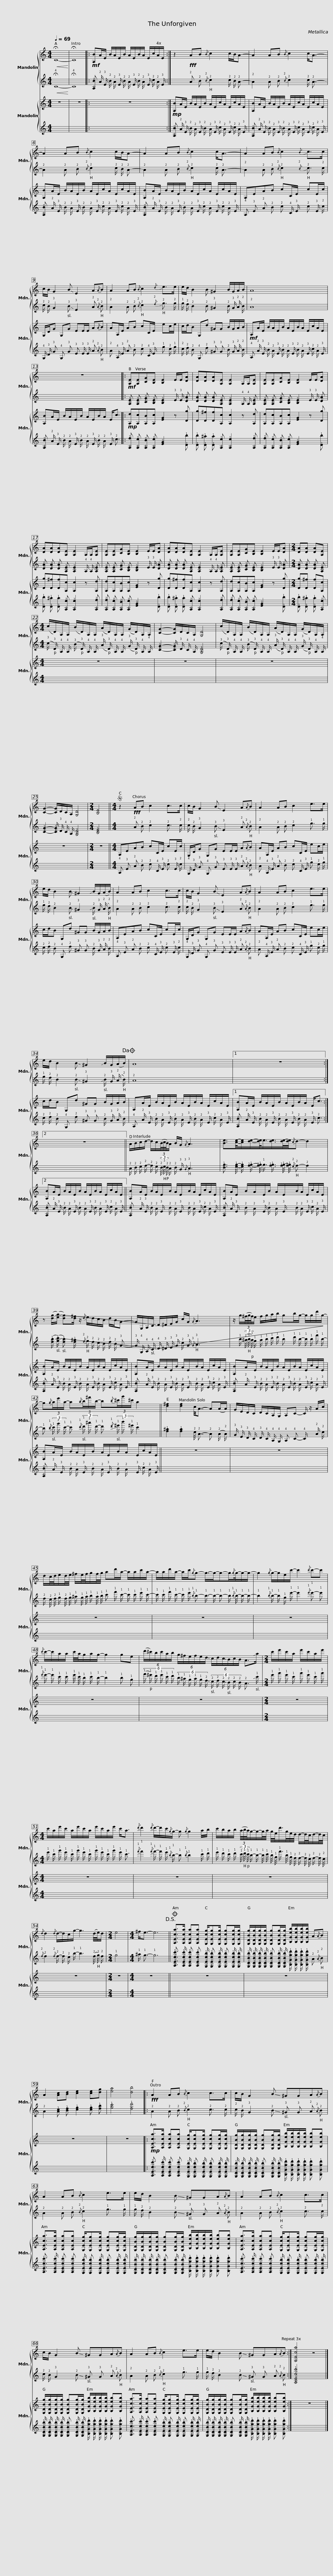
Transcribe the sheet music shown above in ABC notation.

X:1
%%score { 1 | 2 } { 3 | 4 }
L:1/8
Q:1/4=69
M:4/4
I:linebreak $
K:C
V:1 treble
V:2 tab stafflines=4 strings="G3,D4,A4,E5 nostems "
V:3 treble
V:4 tab stafflines=4 strings="G3,D4,A4,E5 nostems "
V:1
!<(! !fermata!C8-!<)! | !fermata!C8 |:!mf! [A,B]A/E/ B/A/E/B/ A/E/B/A/ E/c/A/E/ :| z2!fff! AB{/B} c2 c/B/A- |$ A2 AB{/B} c2 c<A- | %5
 A2 AB{/B} c2 c/B/A- |$ A2 AB{/B} c2 c<A- | A2 AB{/B} c2{/B} c>c | c/B/ G2 !-(!B !-)!E2 A{/A}B |$ A2 AB{/B} c2{/d} e>e | %10
 e/d/ B2 B ^G2 B/G/A/B/ | A8 |$ z8 |:!mf! [A,E][A,E][CG][B,E] [B,E]2 E/E/[DA] | [DA][DA][DA][A,E] [A,E]2 A,/A,/[A,E] | %15
 [A,E][A,E][CG][B,E] [B,E]2 E/E/[DA] |$ [DA][DA][DA][A,E] [A,E]2 A,/A,/[A,E] | [A,E][A,E][CG][B,E] [B,E]2 E/E/[DA] | [DA][DA][DA][A,E] [A,E]2 A,/A,/[A,E] | [A,E][A,E][CG][B,E] [B,E]2 E/E/[DA] |$ %20
[M:2/4] [DA][DA] [DA][A,E] |[M:4/4] (c/D/)A,/A,/ (B/D/)A,/A,/ (A/D/)A,/A,/ (G/D/)A,/A,/ | [CG]2- [CG]/D/C/A,/ [G,D]4 |$ (c/D/)A,/A,/ (B/D/)A,/A,/ (A/D/)A,/A,/ (G/D/)A,/A,/ | [CG]2- [CG]/D/C/A,/ [G,D]4 | %25
[M:2/4] [B,E]4 ||[M:4/4]S z2!fff! AB c2 c>c |$ c/B/ G2 !-(!B !-)!E2 A{/A}B | A2 AB c2 e>e | e/d/ B2 !-(!B !-)!^G2 !slide!B/G/(A/B/) |$ %30
 A2 AB c2 c>c | c/B/ G2 !-(!B !-)!E2 A{/A}B | A2 AB c2 e>e |$ e/d/ B2 !-(!B !-)!^G2 !slide!B/G/(A/B/)!dacoda! | A8 |1 %35
 z8 :|2$ z8 || A/B/c/d/- d/c/(3(B/4c/4B/4)A/ B/G/{/G} A3 |$ [Be]3/2[ce]/4-[ce]/[de]/-[de]/<e/[de]/>[de-]/[de]/4{/c}d- d2 | z (!-(![dg]/(!-(![ea]/) !-)![dg])[d^f]/ z/{/d} e/d/c/B/ d/B/G- |$ %40
 G/G,/A,/!-(!C/ !-)!D/^D/E/G/ c/G/{/G} A3 | z/ g/(3(^f/4g/4f/4)e/ f/g/a/b/ gb/g/- g/g/d'/g/- |$ g!-(!{/g}(3!-)!a/e'/a/- a!-(!{/a}(3!-)!b/^f'/b/- b!-(!{/b}(3!-)!^c'/g'/^c'/ a2 || [d^f]2 [df]2 c/4A7/4- A(A/A/) |$ G/E/D/C/ D/C/A,/G,/ A,C- C/ z/ A/c/ | %45
 d/c/4d/4e/d/4e/4 ^f/e/4f/4g/f/4g/4 ad'/a/- a/a/c'/a/- |$ a/a/d'/a/- a/c'/{/g}g- g3/4-g/-g-g/{/g}g/4-g/-g/- | g2{/g} g/-g/e/c'/- c'2{/c'} c'-c' |${/c'} c'/-c'/a/a/ c'/4a/4g/a/g/- g2 ge | (6:4:6(d'/^c'/)b/c'/a/b/ (6:4:6g/^f/e/f/e/!-(!d/ (6:4:6!-)!c/d/!-(!c/!-)!B/c/B/ A>!slide!a |$ %50
[M:2/4] c'/e'/c'/a/ e'/c'/a/e'/ |[M:4/4] c'/a/e'/c'/ a/e'/c'/a/ e'/c'/a/e'/ c'<a |${/d'} d'2{/d'} d'/-d'/c'/{/g}g/- g{/g} g2 a/b/ | c'/b/a/b/ (3(a/4b/4a/4)g/-g/-g/4a/4 g/4e/<d'/g/4e/4d/4 d/-d/4c/4d/-d/4c/4 |${/d} d2{/d} d/-d/c/g/- g3 (d/4e/4)d/ | %55
[M:2/4] e4 |[M:4/4] ^f<e- e6!D.S.! ||O [A,Eca]>[A,Eca] [A,Eca][A,Eca] [G,Ecg]/[G,Ecg][G,Ecg]/ [G,Ecg][G,Ecg]/[G,Ecg]/ |$ [G,DBg]/[G,DBg]/[G,DBg]/[G,DBg]/ [G,DBg][G,DBg]/[G,DBg]/ [B,Geb]/[B,Geb]/[B,Geb]/[B,Geb]/ A{/A}B | A2 [Ac][Bd] [ce]2 [ce][dg] | %60
 [ea]4 [db]4 |:!fff! A2 AB{/B} c2 c>c |$ c/B/ G2 !-(!B !-)!^GGA{/A}B | A2 AB{/B} c2 e>e |$ e/d/ B2 !-(!B !-)!^GGA{/A}B | %65
 A2 AB{/B} c2 c>c |$ c/B/ G2 !-(!B !-)!^GGA{/A}B | A2 AB{/B} c2 e>e |$ e/d/ B2 !-(!B !-)!^GGA{/A}B :| [A,Eca]4 z4 |] %70
V:2
!<(! !fermata!!4!C8-!<)! | !fermata!!4!C8 |: [!4!A,!2!B] !2!A/ !3!E/ !2!B/ !2!A/ !3!E/ !2!B/ !2!A/ !3!E/ !2!B/ !2!A/ !3!E/ !2!c/ !2!A/ !3!E/ :| x2 !2!A !2!B{/!2!B} !2!c2 !2!c/ !2!B/ !2!A- |$ !2!A2 !2!A !2!B{/!2!B} !2!c2 !2!c/ !2!A3/2- | %5
 !2!A2 !2!A !2!B{/!2!B} !2!c2 !2!c/ !2!B/ !2!A- |$ !2!A2 !2!A !2!B{/!2!B} !2!c2 !2!c/ !2!A3/2- | !2!A2 !2!A !2!B{/!2!B} !2!c2{/!2!B} !2!c3/2 !2!c/ | !2!c/ !2!B/ !3!G2 !-(!!3!B !-)!!3!E2 !2!A{/!2!A} !2!B |$ !2!A2 !2!A !2!B{/!2!B} !2!c2{/!2!d} !2!e3/2 !2!e/ | %10
 !1!e/ !2!d/ !2!B2 !2!B !3!^G2 !2!B/ !3!G/ !2!A/ !2!B/ | !2!A8 |$ x8 |: [!4!A,!3!E] [!4!A,!3!E] [!4!C!3!G] [!4!B,!3!E] [!4!B,!3!E]2 !3!E/ !3!E/ [!3!D!2!A] | [!3!D!2!A] [!3!D!2!A] [!3!D!2!A] [!4!A,!3!E] [!4!A,!3!E]2 !4!A,/ !4!A,/ [!4!A,!3!E] | %15
 [!4!A,!3!E] [!4!A,!3!E] [!4!C!3!G] [!4!B,!3!E] [!4!B,!3!E]2 !3!E/ !3!E/ [!3!D!2!A] |$ [!3!D!2!A] [!3!D!2!A] [!3!D!2!A] [!4!A,!3!E] [!4!A,!3!E]2 !4!A,/ !4!A,/ [!4!A,!3!E] | [!4!A,!3!E] [!4!A,!3!E] [!4!C!3!G] [!4!B,!3!E] [!4!B,!3!E]2 !3!E/ !3!E/ [!3!D!2!A] | [!3!D!2!A] [!3!D!2!A] [!3!D!2!A] [!4!A,!3!E] [!4!A,!3!E]2 !4!A,/ !4!A,/ [!4!A,!3!E] | [!4!A,!3!E] [!4!A,!3!E] [!4!C!3!G] [!4!B,!3!E] [!4!B,!3!E]2 !3!E/ !3!E/ [!3!D!2!A] |$ %20
[M:2/4] [!3!D!2!A] [!3!D!2!A] [!3!D!2!A] [!4!A,!3!E] |[M:4/4] (!3!c/ !3!D/) !4!A,/ !4!A,/ (!3!B/ !3!D/) !4!A,/ !4!A,/ (!3!A/ !3!D/) !4!A,/ !4!A,/ (!3!G/ !3!D/) !4!A,/ !4!A,/ | [!4!C!3!G]2- [!4!C!3!G]/ !3!D/ !4!C/ !4!A,/ [!4!G,!3!D]4 |$ (!3!c/ !3!D/) !4!A,/ !4!A,/ (!3!B/ !3!D/) !4!A,/ !4!A,/ (!3!A/ !3!D/) !4!A,/ !4!A,/ (!3!G/ !3!D/) !4!A,/ !4!A,/ | [!4!C!3!G]2- [!4!C!3!G]/ !3!D/ !4!C/ !4!A,/ [!4!G,!3!D]4 | %25
[M:2/4] [!4!B,!3!E]4 ||[M:4/4] x2 !2!A !2!B !2!c2 !2!c3/2 !2!c/ |$ !2!c/ !2!B/ !3!G2 !-(!!3!B !-)!!3!E2 !2!A{/!2!A} !2!B | !2!A2 !2!A !2!B !2!c2 !1!e3/2 !1!e/ | !1!e/ !2!d/ !2!B2 !-(!!2!B !-)!!3!^G2 !slide!!2!B/ !3!G/ (!2!A/ !2!B/) |$ %30
 !2!A2 !2!A !2!B !2!c2 !2!c3/2 !2!c/ | !2!c/ !2!B/ !3!G2 !-(!!3!B !-)!!3!E2 !2!A{/!2!A} !2!B | !2!A2 !2!A !2!B !2!c2 !1!e3/2 !1!e/ |$ !1!e/ !2!d/ !2!B2 !-(!!2!B !-)!!3!^G2 !slide!!2!B/ !3!G/ (!2!A/ !2!B/) | !2!A8 |1 %35
 x8 :|2$ x8 || !2!A/ !2!B/ !2!c/ !2!d/- !2!d/ !2!c/ (3(!2!B/4 !2!c/4 !2!B/4) !2!A/ !2!B/ !3!G/{/!3!G} !3!A3 |$ [!2!B!1!e]3/2 [!2!c!1!e]/4- [!2!c!1!e]/ [!2!d!1!e]/- [!2!d!1!e]/4 !1!e3/4 [!2!d!1!e]3/4 [!2!d!1!e-]/4 [!2!d!1!e]/4{/!2!c} !2!d- !2!d2 | x (!-(![!2!d!1!g]/ (!-(![!2!e!1!a]/) !-)![!2!d!1!g]) [!2!d!1!^f]/ x/{/!2!d} !2!e/ !2!d/ !2!c/ !2!B/ !2!d/ !2!B/ !3!G- |$ %40
 !3!G/ !4!G,/ !4!A,/ !-(!!4!C/ !-)!!4!D/ !3!^D/ !3!E/ !3!G/ !2!c/ !3!G/{/!3!G} !3!A3 | x/ !1!g/ (3(!1!^f/4 !1!g/4 !1!f/4) !1!e/ !1!f/ !1!g/ !1!a/ !1!b/ !1!g !1!b/ !1!g/- !1!g/ !1!g/ !1!d'/ !1!g/- |$ !1!g!-(!{/!1!g} (3!-)!!1!a/ !1!e'/ !1!a/- !1!a!-(!{/!1!a} (3!-)!!1!b/ !1!^f'/ !1!b/- !1!b!-(!{/!1!b} (3!-)!!1!^c'/ !1!g'/ !1!^c'/ !1!a2 || [!2!d!1!^f]2 [!2!d!1!f]2 !2!c/4 !2!A7/4- !2!A (!2!A/ !2!A/) |$ !3!G/ !3!E/ !3!D/ !4!C/ !3!D/ !4!C/ !4!A,/ !4!G,/ !4!A, !4!C- !4!C/ x/ !2!A/ !2!c/ | %45
 !2!d/ !2!c/4 !2!d/4 !1!e/ !2!d/4 !1!e/4 !1!^f/ !1!e/4 !1!f/4 !1!g/ !1!f/4 !1!g/4 !1!a !1!d'/ !1!a/- !1!a/ !1!a/ !1!c'/ !1!a/- |$ !1!a/ !1!a/ !1!d'/ !1!a/- !1!a/ !1!c'/{/!1!g} !1!g- !1!g3/4- !1!g/- !1!g- !1!g/{/!1!g} !1!g/4- !1!g/- !1!g/- | !1!g2{/!1!g} !1!g/- !1!g/ !1!e/ !1!c'/- !1!c'2{/!1!c'} !1!c'- !1!c' |${/!1!c'} !1!c'/- !1!c'/ !1!a/ !1!a/ !1!c'/4 !1!a/4 !1!g/ !1!a/ !1!g/- !1!g2 !1!g !1!e | (6:4:6(!1!d'/ !1!^c'/) !1!b/ !1!c'/ !1!a/ !1!b/ (6:4:6!1!g/ !1!^f/ !1!e/ !1!f/ !1!e/ !-(!!2!d/ (6:4:6!-)!!2!c/ !2!d/ !-(!!2!c/ !-)!!2!B/ !2!c/ !2!B/ !2!A3/2 !slide!!1!a/ |$ %50
[M:2/4] !1!c'/ !1!e'/ !1!c'/ !1!a/ !1!e'/ !1!c'/ !1!a/ !1!e'/ |[M:4/4] !1!c'/ !1!a/ !1!e'/ !1!c'/ !1!a/ !1!e'/ !1!c'/ !1!a/ !1!e'/ !1!c'/ !1!a/ !1!e'/ !1!c'/ !1!a3/2 |${/!1!d'} !1!d'2{/!1!d'} !1!d'/- !1!d'/ !1!c'/{/!1!g} !1!g/- !1!g{/!1!g} !1!g2 !1!a/ !1!b/ | !1!c'/ !1!b/ !1!a/ !1!b/ (3(!1!a/4 !1!b/4 !1!a/4) !1!g/- !1!g/- !1!g/4 !1!a/4 !1!g/4 !1!e/4 !1!d'3/4 !1!g/4 !1!e/4 !2!d/4 !2!d/- !2!d/4 !2!c/4 !2!d/- !2!d/4 !2!c/4 |${/!2!d} !2!d2{/!2!d} !2!d/- !2!d/ !2!c/ !1!g/- !1!g3 (!2!d/4 !2!e/4) !2!d/ | %55
[M:2/4] !1!e4 |[M:4/4] !1!^f/ !1!e3/2- !1!e6 || [!4!A,!3!E!2!c!1!a]3/2 [!4!A,!3!E!2!c!1!a]/ [!4!A,!3!E!2!c!1!a] [!4!A,!3!E!2!c!1!a] [!4!G,!3!E!2!c!1!g]/ [!4!G,!3!E!2!c!1!g] [!4!G,!3!E!2!c!1!g]/ [!4!G,!3!E!2!c!1!g] [!4!G,!3!E!2!c!1!g]/ [!4!G,!3!E!2!c!1!g]/ |$ [!4!G,!3!D!2!B!1!g]/ [!4!G,!3!D!2!B!1!g]/ [!4!G,!3!D!2!B!1!g]/ [!4!G,!3!D!2!B!1!g]/ [!4!G,!3!D!2!B!1!g] [!4!G,!3!D!2!B!1!g]/ [!4!G,!3!D!2!B!1!g]/ [!4!B,!3!G!2!e!1!b]/ [!4!B,!3!G!2!e!1!b]/ [!4!B,!3!G!2!e!1!b]/ [!4!B,!3!G!2!e!1!b]/ !2!A{/!2!A} !2!B | !2!A2 [!3!A!2!c] [!3!B!2!d] [!2!c!1!e]2 [!2!c!1!e] [!2!d!1!g] | %60
 [!2!e!1!a]4 [!2!d!1!b]4 |: !2!A2 !2!A !2!B{/!2!B} !2!c2 !2!c3/2 !2!c/ |$ !2!c/ !2!B/ !3!G2 !-(!!2!B !-)!!3!^G !3!G !2!A{/!2!A} !2!B | !2!A2 !2!A !2!B{/!2!B} !2!c2 !1!e3/2 !1!e/ |$ !1!e/ !2!d/ !2!B2 !-(!!2!B !-)!!3!^G !3!G !2!A{/!2!A} !2!B | %65
 !2!A2 !2!A !2!B{/!2!B} !2!c2 !2!c3/2 !2!c/ |$ !2!c/ !2!B/ !3!G2 !-(!!2!B !-)!!3!^G !3!G !2!A{/!2!A} !2!B | !2!A2 !2!A !2!B{/!2!B} !2!c2 !1!e3/2 !1!e/ |$ !1!e/ !2!d/ !2!B2 !-(!!2!B !-)!!3!^G !3!G !2!A{/!2!A} !2!B :| [!4!A,!3!E!2!c!1!a]4 x4 |] %70
V:3
 z8 | z8 |: z8 :|!mp! [A,B]A/E/ B/A/E/B/ A/E/c/A/ E/c/A/E/ |$ [A,B]A/E/ B/A/E/B/ A/E/c/A/ E/c/A/E/ | %5
 [A,B]A/E/ B/A/E/B/ A/E/c/A/ E/c/A/E/ |$ [A,B]A/E/ B/A/E/B/ A/E/c/A/ E/c/A/E/ | A,EAB cC/E/ cE/c/ | G,/D/G G,G EE/E/ A{/A}B |$ AA,/E/ AB cC/E/ ec/e/ | %10
 c/d/B G,d ^GG B/G/A/B/ |!mf! A,A/E/ B/A/E/B/ A/E/B/A/ E/c/A/E/ |$ [A,B]A/E/ B/A/E/B/ A/E/B/A/ E<c |:!mp! [A,d][A,c][A,B][A,c] [EG]2 z [Dg] | [Dg][D^f][Df][A,c] [A,c]2 z [A,d] | %15
 [A,d][A,c][A,B][A,c] [EG]2 z [Dg] |$ [Dg][D^f][Df][A,c] [A,c]2 z [A,d] | [A,d][A,c][A,B][A,c] [EG]2 z [Dg] | [Dg][D^f][Df][A,c] [A,c]2 z [A,d] | [A,d][A,c][A,B][A,c] [EG]2 z [Dg] |$ %20
[M:2/4] [Dg][D^f] [Df][A,c] |[M:4/4] z8 | z8 |$ z8 | z8 | %25
[M:2/4] z4 ||[M:4/4] A,EAB cC/E/ cE/c/ |$ G,/D/G G,G EE/E/ A{/A}B | AA,/E/ AB cC/E/ ec/e/ | c/d/B G,d ^GG B/G/A/B/ |$ %30
 A,EAB cC/E/ cE/c/ | G,/D/G G,G EE/E/ A{/A}B | AA,/E/ AB cC/E/ ec/e/ |$ c/d/B G,d ^GG B/G/A/B/ | A,A/E/ B/A/E/B/ A/E/B/A/ E/c/A/E/ |1 %35
 [A,B]A/E/ B/A/E/B/ A/E/B/A/ E<c :|2$ [A,B]A/E/ B/A/E/B/ A/E/B/A/ E/c/A/E/ || [A,B]A/E/ B/A/E/B/ A/E/B/A/ E/c/A/E/ |$ [A,B]A/E/ B/A/E/B/ A/E/B/A/ E/c/A/E/ | [A,B]A/E/ B/A/E/B/ A/E/B/A/ E/c/A/E/ |$ %40
 [A,B]A/E/ B/A/E/B/ A/E/B/A/ E/c/A/E/ | [A,B]A/E/ B/A/E/B/ A/E/B/A/ E/c/A/E/ |$ [A,B]A/E/ B/A/E/B/ A/E/B/A/ E/c/A/E/ || z8 |$ z8 | %45
 z8 |$ z8 | z8 |$ z8 | z8 |$ %50
[M:2/4] z4 |[M:4/4] z8 |$ z8 | z8 |$ z8 | %55
[M:2/4] z4 |[M:4/4] z8 || z8 |$ z8 | z8 | %60
 z8 |:!mp! [A,Eca]>[A,Eca] [A,Eca][A,Eca] [G,Ecg]/[G,Ecg][G,Ecg]/ [G,Ecg][G,Ecg]/[G,Ecg]/ |$ [G,DBg]/[G,DBg]/[G,DBg]/[G,DBg]/ [G,DBg][G,DBg]/[G,DBg]/ [B,Geb]/[B,Geb]/[B,Geb]/[B,Geb]/ [B,Geb][B,Geb] | [A,Eca]>[A,Eca] [A,Eca][A,Eca] [G,Ecg]/[G,Ecg][G,Ecg]/ [G,Ecg][G,Ecg]/[G,Ecg]/ |$ [G,DBg]/[G,DBg]/[G,DBg]/[G,DBg]/ [G,DBg][G,DBg]/[G,DBg]/ [B,Geb]/[B,Geb]/[B,Geb]/[B,Geb]/ [B,Geb][B,Geb] | %65
 [A,Eca]>[A,Eca] [A,Eca][A,Eca] [G,Ecg]/[G,Ecg][G,Ecg]/ [G,Ecg][G,Ecg]/[G,Ecg]/ |$ [G,DBg]/[G,DBg]/[G,DBg]/[G,DBg]/ [G,DBg][G,DBg]/[G,DBg]/ [B,Geb]/[B,Geb]/[B,Geb]/[B,Geb]/ [B,Geb][B,Geb] | [A,Eca]>[A,Eca] [A,Eca][A,Eca] [G,Ecg]/[G,Ecg][G,Ecg]/ [G,Ecg][G,Ecg]/[G,Ecg]/ |$ [G,DBg]/[G,DBg]/[G,DBg]/[G,DBg]/ [G,DBg][G,DBg]/[G,DBg]/ [B,Geb]/[B,Geb]/[B,Geb]/[B,Geb]/ [B,Geb][B,Geb] :| z8 |] %70
V:4
 x8 | x8 |: x8 :| [!4!A,!2!B] !2!A/ !3!E/ !2!B/ !2!A/ !3!E/ !2!B/ !2!A/ !3!E/ !2!c/ !2!A/ !3!E/ !2!c/ !2!A/ !3!E/ |$ [!4!A,!2!B] !2!A/ !3!E/ !2!B/ !2!A/ !3!E/ !2!B/ !2!A/ !3!E/ !2!c/ !2!A/ !3!E/ !2!c/ !2!A/ !3!E/ | %5
 [!4!A,!2!B] !2!A/ !3!E/ !2!B/ !2!A/ !3!E/ !2!B/ !2!A/ !3!E/ !2!c/ !2!A/ !3!E/ !2!c/ !2!A/ !3!E/ |$ [!4!A,!2!B] !2!A/ !3!E/ !2!B/ !2!A/ !3!E/ !2!B/ !2!A/ !3!E/ !2!c/ !2!A/ !3!E/ !2!c/ !2!A/ !3!E/ | !4!A, !3!E !2!A !2!B !2!c !4!C/ !3!E/ !2!c !3!E/ !2!c/ | !4!G,/ !3!D/ !3!G !4!G, !3!G !3!E !3!E/ !3!E/ !2!A{/!2!A} !2!B |$ !2!A !4!A,/ !3!E/ !2!A !2!B !2!c !4!C/ !3!E/ !1!e !2!c/ !1!e/ | %10
 !2!c/ !2!d/ !2!B !4!G, !2!d !3!^G !3!G !2!B/ !3!G/ !2!A/ !2!B/ | !4!A, !2!A/ !3!E/ !2!B/ !2!A/ !3!E/ !2!B/ !2!A/ !3!E/ !2!B/ !2!A/ !3!E/ !2!c/ !2!A/ !3!E/ |$ [!4!A,!2!B] !2!A/ !3!E/ !2!B/ !2!A/ !3!E/ !2!B/ !2!A/ !3!E/ !2!B/ !2!A/ !3!E/ !2!c3/2 |: [!4!A,!2!d] [!4!A,!2!c] [!4!A,!2!B] [!4!A,!2!c] [!4!E!3!G]2 x [!3!D!1!g] | [!3!D!1!g] [!3!D!1!^f] [!3!D!1!f] [!4!A,!2!c] [!4!A,!2!c]2 x [!4!A,!2!d] | %15
 [!4!A,!2!d] [!4!A,!2!c] [!4!A,!2!B] [!4!A,!2!c] [!4!E!3!G]2 x [!3!D!1!g] |$ [!3!D!1!g] [!3!D!1!^f] [!3!D!1!f] [!4!A,!2!c] [!4!A,!2!c]2 x [!4!A,!2!d] | [!4!A,!2!d] [!4!A,!2!c] [!4!A,!2!B] [!4!A,!2!c] [!4!E!3!G]2 x [!3!D!1!g] | [!3!D!1!g] [!3!D!1!^f] [!3!D!1!f] [!4!A,!2!c] [!4!A,!2!c]2 x [!4!A,!2!d] | [!4!A,!2!d] [!4!A,!2!c] [!4!A,!2!B] [!4!A,!2!c] [!4!E!3!G]2 x [!3!D!1!g] |$ %20
[M:2/4] [!3!D!1!g] [!3!D!1!^f] [!3!D!1!f] [!4!A,!2!c] |[M:4/4] x8 | x8 |$ x8 | x8 | %25
[M:2/4] x4 ||[M:4/4] !4!A, !3!E !2!A !2!B !2!c !4!C/ !3!E/ !2!c !3!E/ !2!c/ |$ !4!G,/ !3!D/ !3!G !4!G, !3!G !3!E !3!E/ !3!E/ !2!A{/!2!A} !2!B | !2!A !4!A,/ !3!E/ !2!A !2!B !2!c !4!C/ !3!E/ !1!e !2!c/ !1!e/ | !2!c/ !2!d/ !2!B !4!G, !2!d !3!^G !3!G !2!B/ !3!G/ !2!A/ !2!B/ |$ %30
 !4!A, !3!E !2!A !2!B !2!c !4!C/ !3!E/ !2!c !3!E/ !2!c/ | !4!G,/ !3!D/ !3!G !4!G, !3!G !3!E !3!E/ !3!E/ !2!A{/!2!A} !2!B | !2!A !4!A,/ !3!E/ !2!A !2!B !2!c !4!C/ !3!E/ !1!e !2!c/ !1!e/ |$ !2!c/ !2!d/ !2!B !4!G, !2!d !3!^G !3!G !2!B/ !3!G/ !2!A/ !2!B/ | !4!A, !2!A/ !3!E/ !2!B/ !2!A/ !3!E/ !2!B/ !2!A/ !3!E/ !2!B/ !2!A/ !3!E/ !2!c/ !2!A/ !3!E/ |1 %35
 [!4!A,!2!B] !2!A/ !3!E/ !2!B/ !2!A/ !3!E/ !2!B/ !2!A/ !3!E/ !2!B/ !2!A/ !3!E/ !2!c3/2 :|2$ [!4!A,!2!B] !2!A/ !3!E/ !2!B/ !2!A/ !3!E/ !2!B/ !2!A/ !3!E/ !2!B/ !2!A/ !3!E/ !2!c/ !2!A/ !3!E/ || [!4!A,!2!B] !2!A/ !3!E/ !2!B/ !2!A/ !3!E/ !2!B/ !2!A/ !3!E/ !2!B/ !2!A/ !3!E/ !2!c/ !2!A/ !3!E/ |$ [!4!A,!2!B] !2!A/ !3!E/ !2!B/ !2!A/ !3!E/ !2!B/ !2!A/ !3!E/ !2!B/ !2!A/ !3!E/ !2!c/ !2!A/ !3!E/ | [!4!A,!2!B] !2!A/ !3!E/ !2!B/ !2!A/ !3!E/ !2!B/ !2!A/ !3!E/ !2!B/ !2!A/ !3!E/ !2!c/ !2!A/ !3!E/ |$ %40
 [!4!A,!2!B] !2!A/ !3!E/ !2!B/ !2!A/ !3!E/ !2!B/ !2!A/ !3!E/ !2!B/ !2!A/ !3!E/ !2!c/ !2!A/ !3!E/ | [!4!A,!2!B] !2!A/ !3!E/ !2!B/ !2!A/ !3!E/ !2!B/ !2!A/ !3!E/ !2!B/ !2!A/ !3!E/ !2!c/ !2!A/ !3!E/ |$ [!4!A,!2!B] !2!A/ !3!E/ !2!B/ !2!A/ !3!E/ !2!B/ !2!A/ !3!E/ !2!B/ !2!A/ !3!E/ !2!c/ !2!A/ !3!E/ || x8 |$ x8 | %45
 x8 |$ x8 | x8 |$ x8 | x8 |$ %50
[M:2/4] x4 |[M:4/4] x8 |$ x8 | x8 |$ x8 | %55
[M:2/4] x4 |[M:4/4] x8 || x8 |$ x8 | x8 | %60
 x8 |: [!4!A,!3!E!2!c!1!a]3/2 [!4!A,!3!E!2!c!1!a]/ [!4!A,!3!E!2!c!1!a] [!4!A,!3!E!2!c!1!a] [!4!G,!3!E!2!c!1!g]/ [!4!G,!3!E!2!c!1!g] [!4!G,!3!E!2!c!1!g]/ [!4!G,!3!E!2!c!1!g] [!4!G,!3!E!2!c!1!g]/ [!4!G,!3!E!2!c!1!g]/ |$ [!4!G,!3!D!2!B!1!g]/ [!4!G,!3!D!2!B!1!g]/ [!4!G,!3!D!2!B!1!g]/ [!4!G,!3!D!2!B!1!g]/ [!4!G,!3!D!2!B!1!g] [!4!G,!3!D!2!B!1!g]/ [!4!G,!3!D!2!B!1!g]/ [!4!B,!3!G!2!e!1!b]/ [!4!B,!3!G!2!e!1!b]/ [!4!B,!3!G!2!e!1!b]/ [!4!B,!3!G!2!e!1!b]/ [!4!B,!3!G!2!e!1!b] [!4!B,!3!G!2!e!1!b] | [!4!A,!3!E!2!c!1!a]3/2 [!4!A,!3!E!2!c!1!a]/ [!4!A,!3!E!2!c!1!a] [!4!A,!3!E!2!c!1!a] [!4!G,!3!E!2!c!1!g]/ [!4!G,!3!E!2!c!1!g] [!4!G,!3!E!2!c!1!g]/ [!4!G,!3!E!2!c!1!g] [!4!G,!3!E!2!c!1!g]/ [!4!G,!3!E!2!c!1!g]/ |$ [!4!G,!3!D!2!B!1!g]/ [!4!G,!3!D!2!B!1!g]/ [!4!G,!3!D!2!B!1!g]/ [!4!G,!3!D!2!B!1!g]/ [!4!G,!3!D!2!B!1!g] [!4!G,!3!D!2!B!1!g]/ [!4!G,!3!D!2!B!1!g]/ [!4!B,!3!G!2!e!1!b]/ [!4!B,!3!G!2!e!1!b]/ [!4!B,!3!G!2!e!1!b]/ [!4!B,!3!G!2!e!1!b]/ [!4!B,!3!G!2!e!1!b] [!4!B,!3!G!2!e!1!b] | %65
 [!4!A,!3!E!2!c!1!a]3/2 [!4!A,!3!E!2!c!1!a]/ [!4!A,!3!E!2!c!1!a] [!4!A,!3!E!2!c!1!a] [!4!G,!3!E!2!c!1!g]/ [!4!G,!3!E!2!c!1!g] [!4!G,!3!E!2!c!1!g]/ [!4!G,!3!E!2!c!1!g] [!4!G,!3!E!2!c!1!g]/ [!4!G,!3!E!2!c!1!g]/ |$ [!4!G,!3!D!2!B!1!g]/ [!4!G,!3!D!2!B!1!g]/ [!4!G,!3!D!2!B!1!g]/ [!4!G,!3!D!2!B!1!g]/ [!4!G,!3!D!2!B!1!g] [!4!G,!3!D!2!B!1!g]/ [!4!G,!3!D!2!B!1!g]/ [!4!B,!3!G!2!e!1!b]/ [!4!B,!3!G!2!e!1!b]/ [!4!B,!3!G!2!e!1!b]/ [!4!B,!3!G!2!e!1!b]/ [!4!B,!3!G!2!e!1!b] [!4!B,!3!G!2!e!1!b] | [!4!A,!3!E!2!c!1!a]3/2 [!4!A,!3!E!2!c!1!a]/ [!4!A,!3!E!2!c!1!a] [!4!A,!3!E!2!c!1!a] [!4!G,!3!E!2!c!1!g]/ [!4!G,!3!E!2!c!1!g] [!4!G,!3!E!2!c!1!g]/ [!4!G,!3!E!2!c!1!g] [!4!G,!3!E!2!c!1!g]/ [!4!G,!3!E!2!c!1!g]/ |$ [!4!G,!3!D!2!B!1!g]/ [!4!G,!3!D!2!B!1!g]/ [!4!G,!3!D!2!B!1!g]/ [!4!G,!3!D!2!B!1!g]/ [!4!G,!3!D!2!B!1!g] [!4!G,!3!D!2!B!1!g]/ [!4!G,!3!D!2!B!1!g]/ [!4!B,!3!G!2!e!1!b]/ [!4!B,!3!G!2!e!1!b]/ [!4!B,!3!G!2!e!1!b]/ [!4!B,!3!G!2!e!1!b]/ [!4!B,!3!G!2!e!1!b] [!4!B,!3!G!2!e!1!b] :| x8 |] %70
